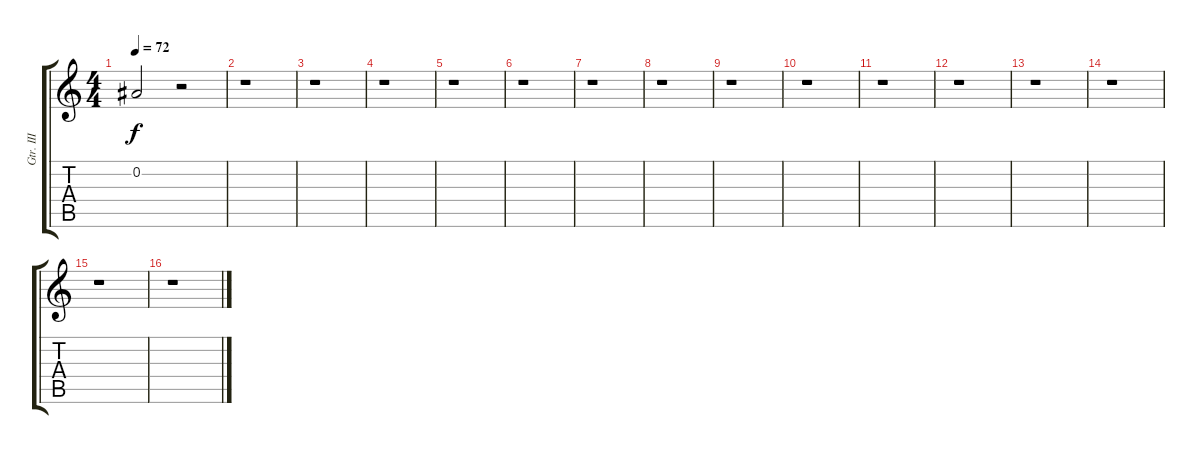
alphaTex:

\track ("Gtr. III" "Gtr. III") {instrument electricguitarclean}
\staff {score tabs}
\tuning (Eb4 Bb3 Gb3 Db3 Ab2 Eb2) {hide}
\ts (4 4)
\tempo 72
\clef g2
\ks c
0.2{t}.2{dy f} r.2 |
r.1 |
r.1 |
r.1 |
r.1 |
r.1 |
r.1 |
r.1 |
r.1 |
r.1 |
r.1 |
r.1 |
r.1 |
r.1 |
r.1 |
r.1
